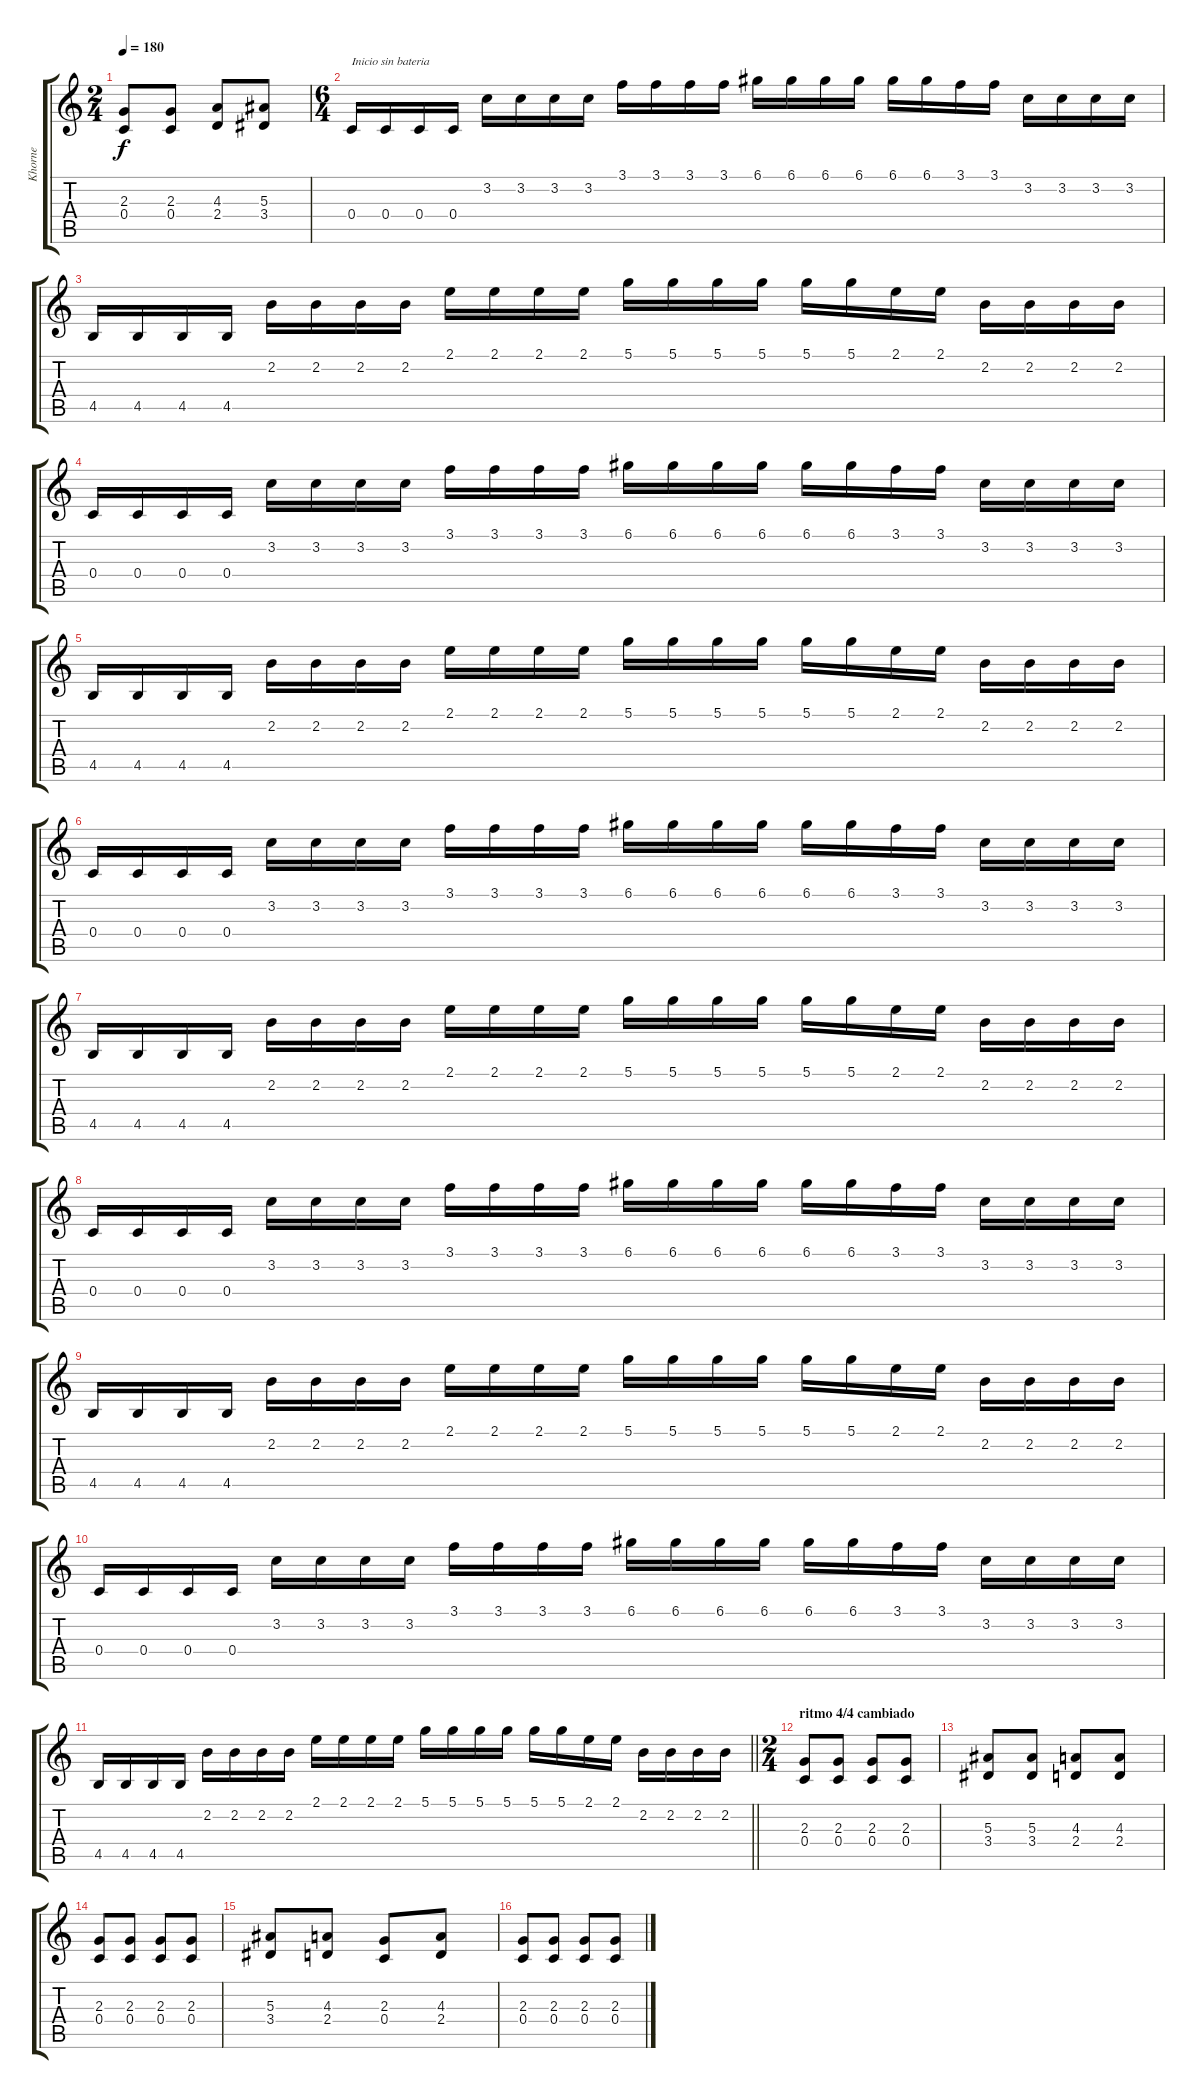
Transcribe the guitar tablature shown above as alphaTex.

\track ("Khorne" "Khorne") {instrument overdrivenguitar}
\staff {score tabs}
\tuning (D4 A3 F3 C3 G2 D2) {hide}
\ts (2 4)
\tempo 180
\clef g2
\ks c
(2.3 0.4).8{dy f} (2.3 0.4).8 (4.3 2.4).8 (5.3 3.4).8 |
\ts (6 4)
0.4.16{txt "Inicio sin bateria"} 0.4.16 0.4.16 0.4.16 3.2.16 3.2.16 3.2.16 3.2.16 3.1.16 3.1.16 3.1.16 3.1.16 6.1.16 6.1.16 6.1.16 6.1.16 6.1.16 6.1.16 3.1.16 3.1.16 3.2.16 3.2.16 3.2.16 3.2.16 |
4.5.16 4.5.16 4.5.16 4.5.16 2.2.16 2.2.16 2.2.16 2.2.16 2.1.16 2.1.16 2.1.16 2.1.16 5.1.16 5.1.16 5.1.16 5.1.16 5.1.16 5.1.16 2.1.16 2.1.16 2.2.16 2.2.16 2.2.16 2.2.16 |
0.4.16 0.4.16 0.4.16 0.4.16 3.2.16 3.2.16 3.2.16 3.2.16 3.1.16 3.1.16 3.1.16 3.1.16 6.1.16 6.1.16 6.1.16 6.1.16 6.1.16 6.1.16 3.1.16 3.1.16 3.2.16 3.2.16 3.2.16 3.2.16 |
4.5.16 4.5.16 4.5.16 4.5.16 2.2.16 2.2.16 2.2.16 2.2.16 2.1.16 2.1.16 2.1.16 2.1.16 5.1.16 5.1.16 5.1.16 5.1.16 5.1.16 5.1.16 2.1.16 2.1.16 2.2.16 2.2.16 2.2.16 2.2.16 |
0.4.16 0.4.16 0.4.16 0.4.16 3.2.16 3.2.16 3.2.16 3.2.16 3.1.16 3.1.16 3.1.16 3.1.16 6.1.16 6.1.16 6.1.16 6.1.16 6.1.16 6.1.16 3.1.16 3.1.16 3.2.16 3.2.16 3.2.16 3.2.16 |
4.5.16 4.5.16 4.5.16 4.5.16 2.2.16 2.2.16 2.2.16 2.2.16 2.1.16 2.1.16 2.1.16 2.1.16 5.1.16 5.1.16 5.1.16 5.1.16 5.1.16 5.1.16 2.1.16 2.1.16 2.2.16 2.2.16 2.2.16 2.2.16 |
0.4.16 0.4.16 0.4.16 0.4.16 3.2.16 3.2.16 3.2.16 3.2.16 3.1.16 3.1.16 3.1.16 3.1.16 6.1.16 6.1.16 6.1.16 6.1.16 6.1.16 6.1.16 3.1.16 3.1.16 3.2.16 3.2.16 3.2.16 3.2.16 |
4.5.16 4.5.16 4.5.16 4.5.16 2.2.16 2.2.16 2.2.16 2.2.16 2.1.16 2.1.16 2.1.16 2.1.16 5.1.16 5.1.16 5.1.16 5.1.16 5.1.16 5.1.16 2.1.16 2.1.16 2.2.16 2.2.16 2.2.16 2.2.16 |
0.4.16 0.4.16 0.4.16 0.4.16 3.2.16 3.2.16 3.2.16 3.2.16 3.1.16 3.1.16 3.1.16 3.1.16 6.1.16 6.1.16 6.1.16 6.1.16 6.1.16 6.1.16 3.1.16 3.1.16 3.2.16 3.2.16 3.2.16 3.2.16 |
\barLineRight lightlight
4.5.16 4.5.16 4.5.16 4.5.16 2.2.16 2.2.16 2.2.16 2.2.16 2.1.16 2.1.16 2.1.16 2.1.16 5.1.16 5.1.16 5.1.16 5.1.16 5.1.16 5.1.16 2.1.16 2.1.16 2.2.16 2.2.16 2.2.16 2.2.16 |
\ts (2 4)
\section ("" "ritmo 4/4 cambiado")
(2.3 0.4).8 (2.3 0.4).8 (2.3 0.4).8 (2.3 0.4).8 |
(5.3 3.4).8 (5.3 3.4).8 (4.3 2.4).8 (4.3 2.4).8 |
(2.3 0.4).8 (2.3 0.4).8 (2.3 0.4).8 (2.3 0.4).8 |
(5.3 3.4).8 (4.3 2.4).8 (2.3 0.4).8 (4.3 2.4).8 |
(2.3 0.4).8 (2.3 0.4).8 (2.3 0.4).8 (2.3 0.4).8
